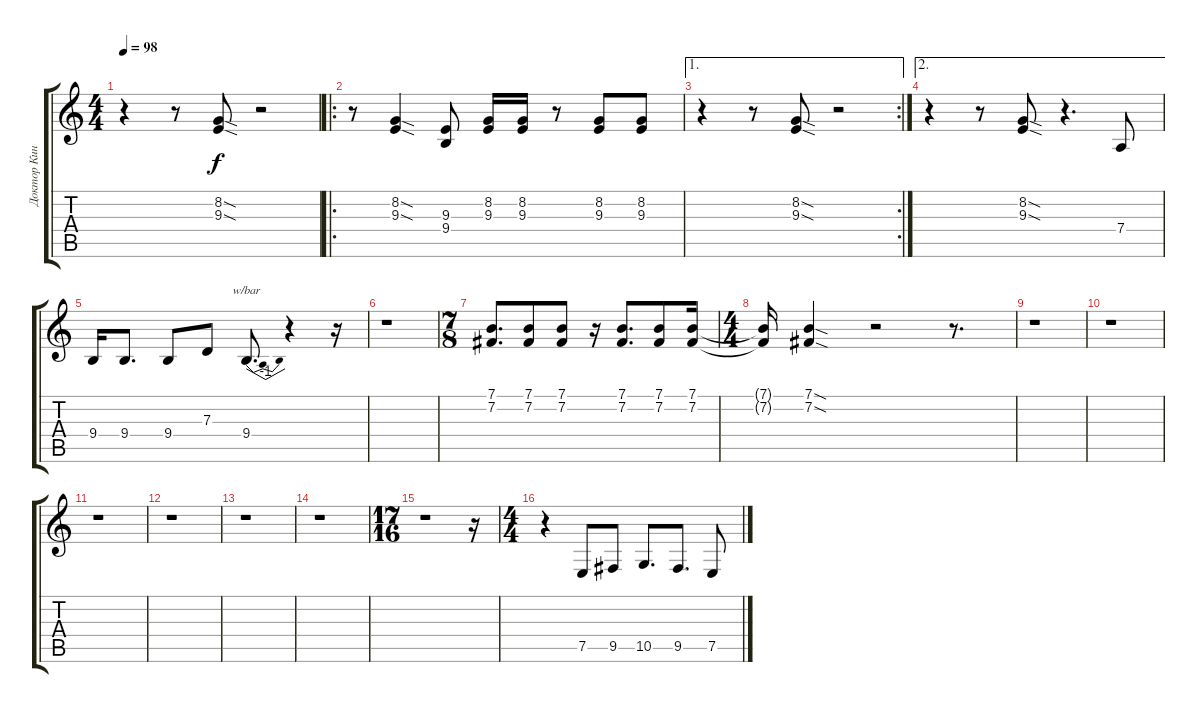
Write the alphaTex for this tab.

\track ("Доктор Кинчев" "Доктор Кин") {instrument lead5charang}
\staff {score tabs}
\tuning (E4 B3 G3 D3 A2 E2) {hide}
\ts (4 4)
\tempo 98
\clef g2
\ks c
r.4{dy f} r.8 (8.2{sod} 9.3{sod}).8 r.2 |
\ro
r.8 (8.2{sod} 9.3{sod}).4 (9.3 9.4).8 (8.2 9.3).16 (8.2 9.3).16 r.8 (8.2 9.3).8 (8.2 9.3).8 |
\ae 1
\rc 2
r.4 r.8 (8.2{sod} 9.3{sod}).8 r.2 |
\ae 2
r.4 r.8 (8.2{sod} 9.3{sod}).8 r.4{d} 7.4.8 |
9.4.16 9.4.8{d} 9.4.8 7.3.8 9.4.8{d tbe (dip default 0 0 30 -4 60 0)} r.4 r.16 |
r.1 |
\ts (7 8)
(7.1 7.2).8{d} (7.1 7.2).8 (7.1 7.2).8 r.16 (7.1 7.2).8{d} (7.1 7.2).8 (7.1 7.2).16 |
\ts (4 4)
(7.1{t} 7.2{t}).16 (7.1{sod} 7.2{sod}).4 r.2 r.8{d} |
r.1 |
r.1 |
r.1 |
r.1 |
r.1 |
r.1 |
\ts (17 16)
r.1 r.16 |
\ts (4 4)
r.4 7.5.8 9.5.8 10.5.8{d} 9.5.8{d} 7.5.8
